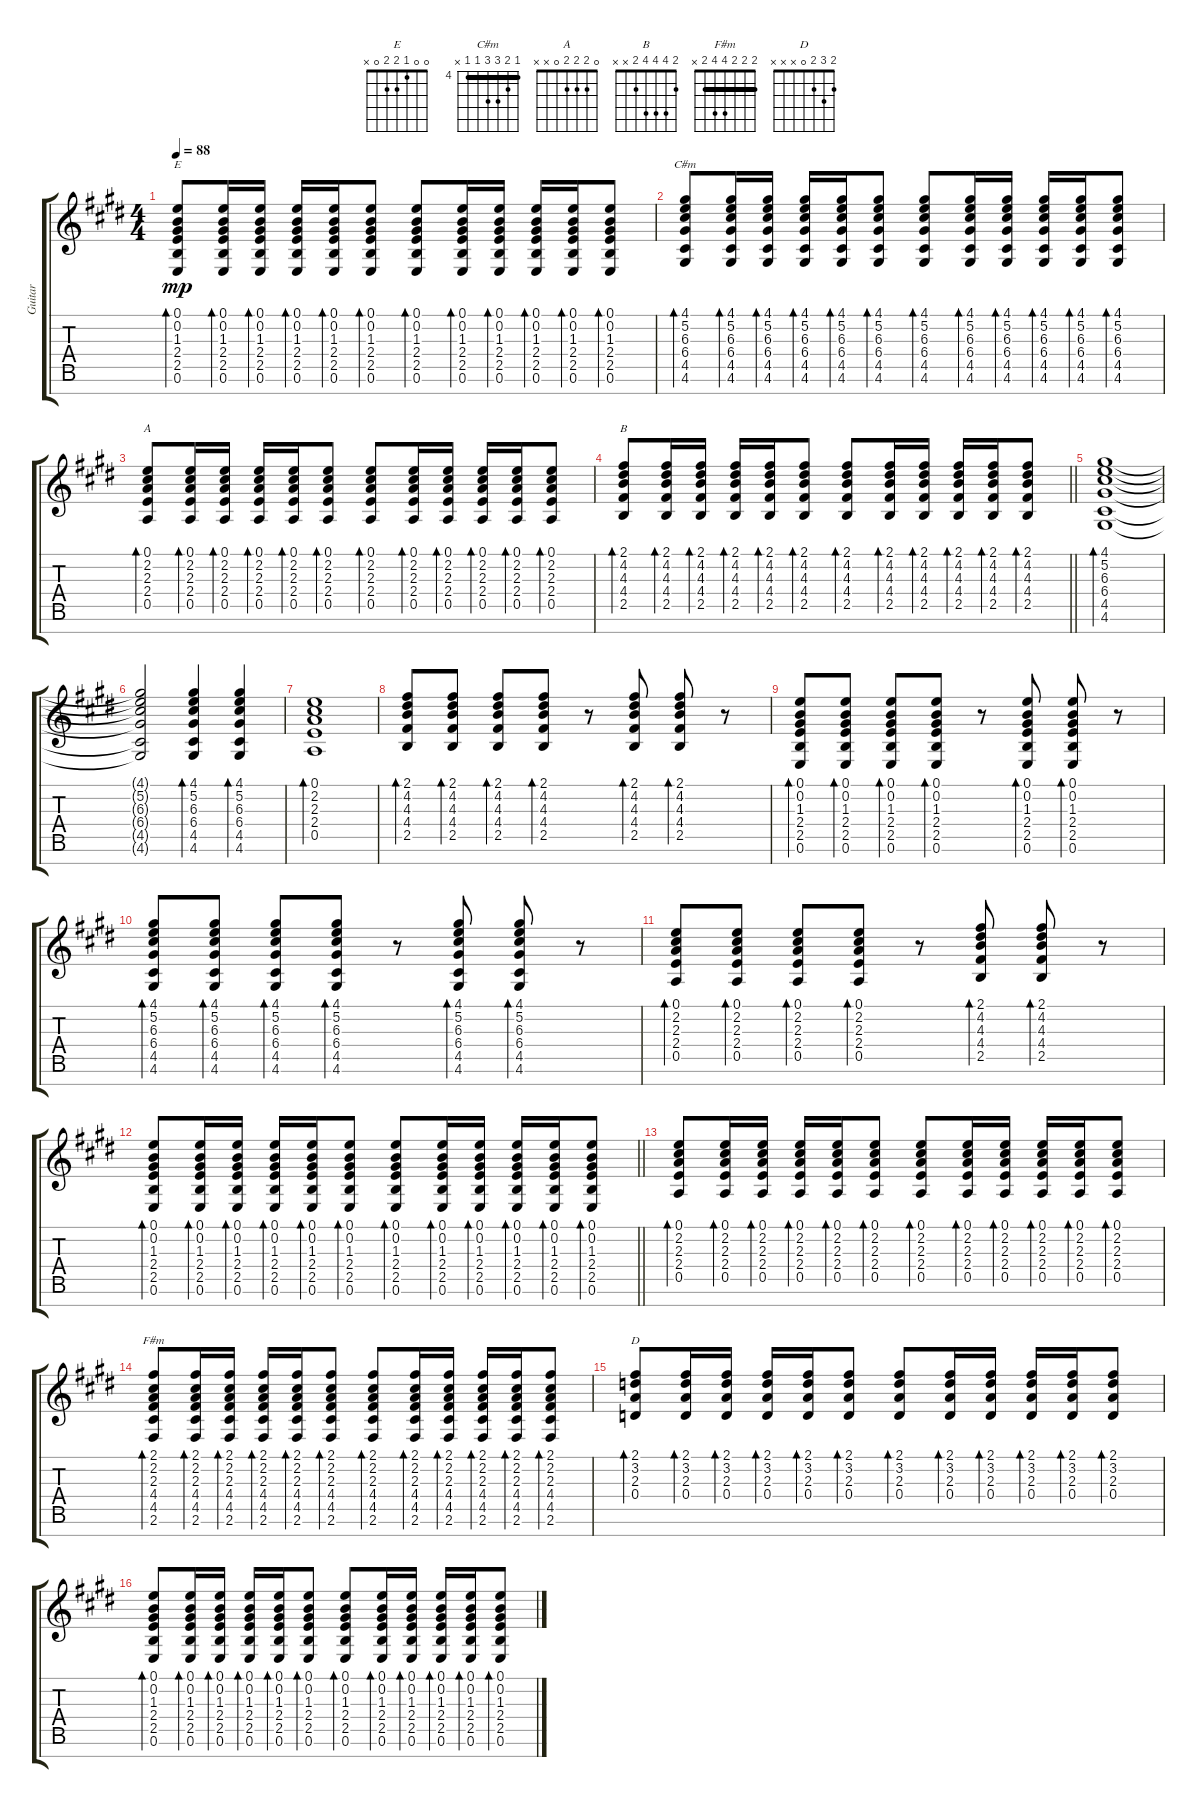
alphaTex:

\track ("Guitar" "Guitar") {instrument electricguitarmuted}
\staff {score tabs}
\tuning (E4 B3 G3 D3 A2 E2 B1) {hide}
\chord ("E" 0 0 1 2 2 0 x)
\chord ("C#m" 4 5 6 6 4 4 x) {firstfret 4 barre 4}
\chord ("A" 0 2 2 2 0 x x)
\chord ("B" 2 4 4 4 2 x x) {barre 0}
\chord ("F#m" 2 2 2 4 4 2 x) {barre 2}
\chord ("D" 2 3 2 0 x x x) {barre 0}
\ts (4 4)
\tempo 88
\clef g2
\ks e
(0.1 0.2 1.3 2.4 2.5 0.6).8{bd 60 ch "E" dy mp} (0.1 0.2 1.3 2.4 2.5 0.6).16{bd 60} (0.1 0.2 1.3 2.4 2.5 0.6).16{bd 60} (0.1 0.2 1.3 2.4 2.5 0.6).16{bd 60} (0.1 0.2 1.3 2.4 2.5 0.6).16{bd 60} (0.1 0.2 1.3 2.4 2.5 0.6).8{bd 60} (0.1 0.2 1.3 2.4 2.5 0.6).8{bd 60} (0.1 0.2 1.3 2.4 2.5 0.6).16{bd 60} (0.1 0.2 1.3 2.4 2.5 0.6).16{bd 60} (0.1 0.2 1.3 2.4 2.5 0.6).16{bd 60} (0.1 0.2 1.3 2.4 2.5 0.6).16{bd 60} (0.1 0.2 1.3 2.4 2.5 0.6).8{bd 60} |
(4.1 5.2 6.3 6.4 4.5 4.6).8{bd 60 ch "C#m"} (4.1 5.2 6.3 6.4 4.5 4.6).16{bd 60} (4.1 5.2 6.3 6.4 4.5 4.6).16{bd 60} (4.1 5.2 6.3 6.4 4.5 4.6).16{bd 60} (4.1 5.2 6.3 6.4 4.5 4.6).16{bd 60} (4.1 5.2 6.3 6.4 4.5 4.6).8{bd 60} (4.1 5.2 6.3 6.4 4.5 4.6).8{bd 60} (4.1 5.2 6.3 6.4 4.5 4.6).16{bd 60} (4.1 5.2 6.3 6.4 4.5 4.6).16{bd 60} (4.1 5.2 6.3 6.4 4.5 4.6).16{bd 60} (4.1 5.2 6.3 6.4 4.5 4.6).16{bd 60} (4.1 5.2 6.3 6.4 4.5 4.6).8{bd 60} |
(0.1 2.2 2.3 2.4 0.5).8{bd 60 ch "A"} (0.1 2.2 2.3 2.4 0.5).16{bd 60} (0.1 2.2 2.3 2.4 0.5).16{bd 60} (0.1 2.2 2.3 2.4 0.5).16{bd 60} (0.1 2.2 2.3 2.4 0.5).16{bd 60} (0.1 2.2 2.3 2.4 0.5).8{bd 60} (0.1 2.2 2.3 2.4 0.5).8{bd 60} (0.1 2.2 2.3 2.4 0.5).16{bd 60} (0.1 2.2 2.3 2.4 0.5).16{bd 60} (0.1 2.2 2.3 2.4 0.5).16{bd 60} (0.1 2.2 2.3 2.4 0.5).16{bd 60} (0.1 2.2 2.3 2.4 0.5).8{bd 60} |
\barLineRight lightlight
(2.1 4.2 4.3 4.4 2.5).8{bd 60 ch "B"} (2.1 4.2 4.3 4.4 2.5).16{bd 60} (2.1 4.2 4.3 4.4 2.5).16{bd 60} (2.1 4.2 4.3 4.4 2.5).16{bd 60} (2.1 4.2 4.3 4.4 2.5).16{bd 60} (2.1 4.2 4.3 4.4 2.5).8{bd 60} (2.1 4.2 4.3 4.4 2.5).8{bd 60} (2.1 4.2 4.3 4.4 2.5).16{bd 60} (2.1 4.2 4.3 4.4 2.5).16{bd 60} (2.1 4.2 4.3 4.4 2.5).16{bd 60} (2.1 4.2 4.3 4.4 2.5).16{bd 60} (2.1 4.2 4.3 4.4 2.5).8{bd 60} |
(4.1 5.2 6.3 6.4 4.5 4.6).1{bd 60} |
(4.1{t} 5.2{t} 6.3{t} 6.4{t} 4.5{t} 4.6{t}).2 (4.1 5.2 6.3 6.4 4.5 4.6).4{bd 60} (4.1 5.2 6.3 6.4 4.5 4.6).4{bd 60} |
(0.1 2.2 2.3 2.4 0.5).1{bd 60} |
(2.1 4.2 4.3 4.4 2.5).8{bd 60} (2.1 4.2 4.3 4.4 2.5).8{bd 60} (2.1 4.2 4.3 4.4 2.5).8{bd 60} (2.1 4.2 4.3 4.4 2.5).8{bd 60} r.8 (2.1 4.2 4.3 4.4 2.5).8{bd 60} (2.1 4.2 4.3 4.4 2.5).8{bd 60} r.8 |
(0.1 0.2 1.3 2.4 2.5 0.6).8{bd 60} (0.1 0.2 1.3 2.4 2.5 0.6).8{bd 60} (0.1 0.2 1.3 2.4 2.5 0.6).8{bd 60} (0.1 0.2 1.3 2.4 2.5 0.6).8{bd 60} r.8 (0.1 0.2 1.3 2.4 2.5 0.6).8{bd 60} (0.1 0.2 1.3 2.4 2.5 0.6).8{bd 60} r.8 |
(4.1 5.2 6.3 6.4 4.5 4.6).8{bd 60} (4.1 5.2 6.3 6.4 4.5 4.6).8{bd 60} (4.1 5.2 6.3 6.4 4.5 4.6).8{bd 60} (4.1 5.2 6.3 6.4 4.5 4.6).8{bd 60} r.8 (4.1 5.2 6.3 6.4 4.5 4.6).8{bd 60} (4.1 5.2 6.3 6.4 4.5 4.6).8{bd 60} r.8 |
(0.1 2.2 2.3 2.4 0.5).8{bd 60} (0.1 2.2 2.3 2.4 0.5).8{bd 60} (0.1 2.2 2.3 2.4 0.5).8{bd 60} (0.1 2.2 2.3 2.4 0.5).8{bd 60} r.8 (2.1 4.2 4.3 4.4 2.5).8{bd 60} (2.1 4.2 4.3 4.4 2.5).8{bd 60} r.8 |
\barLineRight lightlight
(0.1 0.2 1.3 2.4 2.5 0.6).8{bd 60} (0.1 0.2 1.3 2.4 2.5 0.6).16{bd 60} (0.1 0.2 1.3 2.4 2.5 0.6).16{bd 60} (0.1 0.2 1.3 2.4 2.5 0.6).16{bd 60} (0.1 0.2 1.3 2.4 2.5 0.6).16{bd 60} (0.1 0.2 1.3 2.4 2.5 0.6).8{bd 60} (0.1 0.2 1.3 2.4 2.5 0.6).8{bd 60} (0.1 0.2 1.3 2.4 2.5 0.6).16{bd 60} (0.1 0.2 1.3 2.4 2.5 0.6).16{bd 60} (0.1 0.2 1.3 2.4 2.5 0.6).16{bd 60} (0.1 0.2 1.3 2.4 2.5 0.6).16{bd 60} (0.1 0.2 1.3 2.4 2.5 0.6).8{bd 60} |
(0.1 2.2 2.3 2.4 0.5).8{bd 60} (0.1 2.2 2.3 2.4 0.5).16{bd 60} (0.1 2.2 2.3 2.4 0.5).16{bd 60} (0.1 2.2 2.3 2.4 0.5).16{bd 60} (0.1 2.2 2.3 2.4 0.5).16{bd 60} (0.1 2.2 2.3 2.4 0.5).8{bd 60} (0.1 2.2 2.3 2.4 0.5).8{bd 60} (0.1 2.2 2.3 2.4 0.5).16{bd 60} (0.1 2.2 2.3 2.4 0.5).16{bd 60} (0.1 2.2 2.3 2.4 0.5).16{bd 60} (0.1 2.2 2.3 2.4 0.5).16{bd 60} (0.1 2.2 2.3 2.4 0.5).8{bd 60} |
(2.1 2.2 2.3 4.4 4.5 2.6).8{bd 60 ch "F#m"} (2.1 2.2 2.3 4.4 4.5 2.6).16{bd 60} (2.1 2.2 2.3 4.4 4.5 2.6).16{bd 60} (2.1 2.2 2.3 4.4 4.5 2.6).16{bd 60} (2.1 2.2 2.3 4.4 4.5 2.6).16{bd 60} (2.1 2.2 2.3 4.4 4.5 2.6).8{bd 60} (2.1 2.2 2.3 4.4 4.5 2.6).8{bd 60} (2.1 2.2 2.3 4.4 4.5 2.6).16{bd 60} (2.1 2.2 2.3 4.4 4.5 2.6).16{bd 60} (2.1 2.2 2.3 4.4 4.5 2.6).16{bd 60} (2.1 2.2 2.3 4.4 4.5 2.6).16{bd 60} (2.1 2.2 2.3 4.4 4.5 2.6).8{bd 60} |
(2.1 3.2 2.3 0.4).8{bd 60 ch "D"} (2.1 3.2 2.3 0.4).16{bd 60} (2.1 3.2 2.3 0.4).16{bd 60} (2.1 3.2 2.3 0.4).16{bd 60} (2.1 3.2 2.3 0.4).16{bd 60} (2.1 3.2 2.3 0.4).8{bd 60} (2.1 3.2 2.3 0.4).8{bd 60} (2.1 3.2 2.3 0.4).16{bd 60} (2.1 3.2 2.3 0.4).16{bd 60} (2.1 3.2 2.3 0.4).16{bd 60} (2.1 3.2 2.3 0.4).16{bd 60} (2.1 3.2 2.3 0.4).8{bd 60} |
(0.1 0.2 1.3 2.4 2.5 0.6).8{bd 60} (0.1 0.2 1.3 2.4 2.5 0.6).16{bd 60} (0.1 0.2 1.3 2.4 2.5 0.6).16{bd 60} (0.1 0.2 1.3 2.4 2.5 0.6).16{bd 60} (0.1 0.2 1.3 2.4 2.5 0.6).16{bd 60} (0.1 0.2 1.3 2.4 2.5 0.6).8{bd 60} (0.1 0.2 1.3 2.4 2.5 0.6).8{bd 60} (0.1 0.2 1.3 2.4 2.5 0.6).16{bd 60} (0.1 0.2 1.3 2.4 2.5 0.6).16{bd 60} (0.1 0.2 1.3 2.4 2.5 0.6).16{bd 60} (0.1 0.2 1.3 2.4 2.5 0.6).16{bd 60} (0.1 0.2 1.3 2.4 2.5 0.6).8{bd 60}
